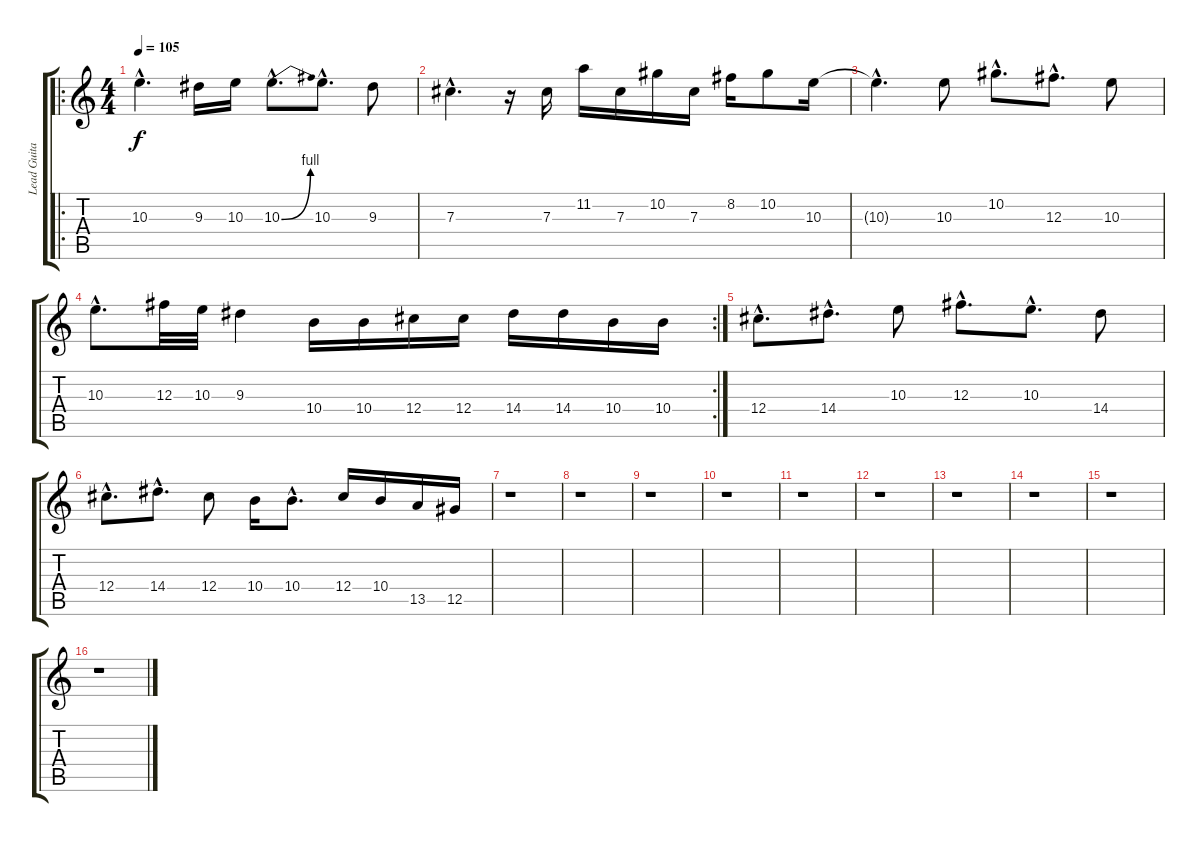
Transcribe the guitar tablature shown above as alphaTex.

\track ("Lead Guitar 2" "Lead Guita") {instrument overdrivenguitar}
\staff {score tabs}
\tuning (Eb4 Bb3 Gb3 Db3 Ab2 Eb2) {hide}
\ro
\ts (4 4)
\tempo 105
\clef g2
\ks c
10.3{hac}.4{d dy f instrument overdrivenguitar} 9.3.16 10.3.16 10.3{be (bend 0 0 60 4) hac}.8{d} 10.3{hac}.8{d} 9.3.8 |
7.3{hac}.4{d} r.16 7.3.16 11.2.16 7.3.16 10.2.16 7.3.16 8.2.16 10.2.8 10.3.16 |
10.3{hac t}.4{d} 10.3.8 10.2{hac}.8{d} 12.3{hac}.8{d} 10.3.8 |
\rc 2
10.3{hac}.8{d} 12.3.32 10.3.32 9.3.4 10.4.16 10.4.16 12.4.16 12.4.16 14.4.16 14.4.16 10.4.16 10.4.16 |
12.4{hac}.8{d} 14.4{hac}.8{d} 10.3.8 12.3{hac}.8{d} 10.3{hac}.8{d} 14.4.8 |
12.4{hac}.8{d} 14.4{hac}.8{d} 12.4.8 10.4.16 10.4{hac}.8{d} 12.4.16 10.4.16 13.5.16 12.5.16 |
r.1 |
r.1 |
r.1 |
r.1 |
r.1 |
r.1 |
r.1 |
r.1 |
r.1 |
r.1
